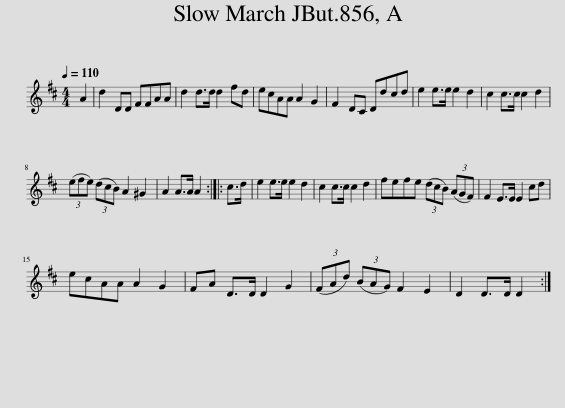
X:1
L:1/8
Q:1/4=110
M:4/4
I:linebreak $
K:D
V:1 treble
V:1
 A2 | d2 DD FFAA | d2 d>d d2 fd | ecAA A2 G2 | F2 DC Ddcd | %5
 e2 e>e e2 d2 | c2 c>c c2 d2 |$ (3(efe) (3(dcB) A2 ^G2 | A2 A>A A2 :: c>d | %10
 e2 e>e e2 d2 | c2 c>c c2 d2 | fefe (3(dcB) (3(AGF) | F2 E>E E2 cd |$ ecAA A2 G2 | %15
 FA D>D D2 G2 | (3(FAd) (3(BAG) F2 E2 | D2 D>D D2 :| %18
